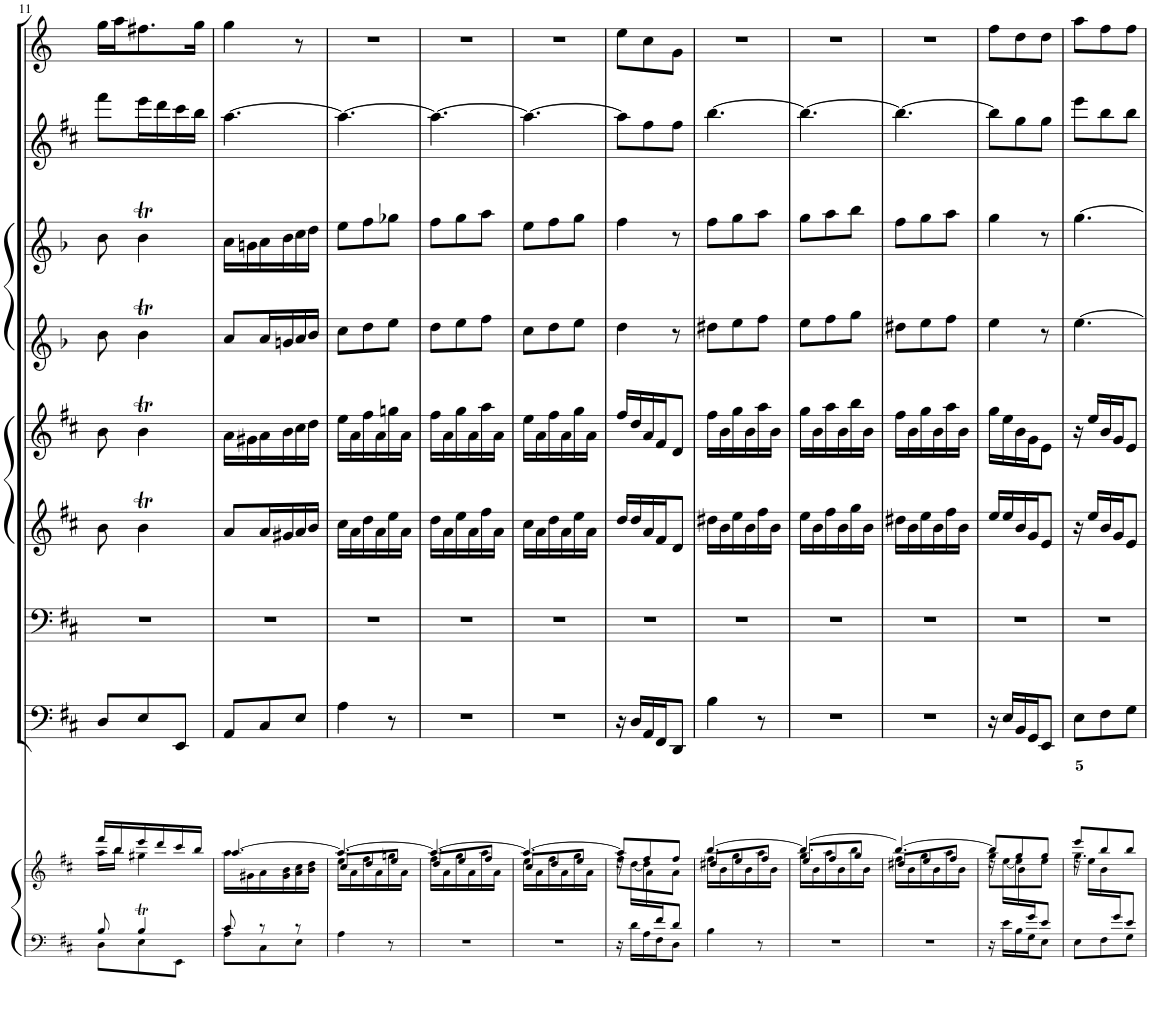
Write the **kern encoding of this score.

**kern	**kern	**kern	**kern	**kern	**kern	**kern	**kern	**kern	**kern
*part9	*part9	*part8	*part7	*part6	*part5	*part4	*part3	*part2	*part1
*staff10	*staff9	*staff8	*staff7	*staff6	*staff5	*staff4	*staff3	*staff2	*staff1
*I"Piano reduction	*	*I"Continuo	*I"Basso	*I"Violino II	*I"Violino I	*I"Oboe d'amore II	*I"Oboe d'amore I	*I"Flauto traverso	*I"Tromba
*I'Pno	*	*	*	*I'Vln	*I'Vln	*	*	*I'Fl	*
!!LO:PB:g=z
*clefF4	*clefG2	*clefF4	*clefF4	*clefG2	*clefG2	*clefG1	*clefG1	*clefG2	*clefG2
*	*	*	*	*	*	*Trd4c7	*Trd4c7	*	*Trd-1c-2
*k[f#c#]	*k[f#c#]	*k[f#c#]	*k[f#c#]	*k[f#c#]	*k[f#c#]	*k[b-]	*k[b-]	*k[f#c#]	*k[]
*M3/8	*M3/8	*M3/8	*M3/8	*M3/8	*M3/8	*M3/8	*M3/8	*M3/8	*M3/8
=11	=11	=11	=11	=11	=11	=11	=11	=11	=11
*^	*^	*	*	*	*	*	*	*	*
8B/	8D\L	16fff#/LL	16aa\LL	8D/L	4.r	8b\	8b\	8dd\	8dd\	8fff#\L	16gg\LL
.	.	16bb/	16bb\JJ	.	.	.	.	.	.	.	16aa\J
4BT/	8E\	16eee/	4gg#X\	8E/	.	4bT\	4bT\	4ddT\	4ddT\	16eee\L	8.ff#X\
.	.	16ddd/	.	.	.	.	.	.	.	16ddd\	.
.	8EE\J	16ccc#/	.	8EE/J	.	.	.	.	.	16ccc#\	.
.	.	16bb/JJ	.	.	.	.	.	.	.	16bb\JJ	16gg\Jk
=12	=12	=12	=12	=12	=12	=12	=12	=12	=12	=12	=12
8c#/	8A\L	[4.aa/	16aa\LL	8AA/L	4.r	8a/L	16a\LL	8cc/L	16cc\LL	[4.aa\	4gg\
.	.	.	16g#X\	.	.	.	16g#X\	.	16bn\	.	.
8r	8C#\	.	16a\	8C#/	.	16a/L	16a\	16cc/L	16cc\	.	.
.	.	.	16g#\ 16b\	.	.	16g#X/	16b\	16bn/	16dd\	.	.
8r	8E\J	.	16a\ 16cc#\	8E/J	.	16a/	16cc#\	16cc/	16ee\	.	8r
.	.	.	16b\ 16dd\JJ	.	.	16b/JJ	16dd\JJ	16dd/JJ	16ff\JJ	.	.
*v	*v	*	*	*	*	*	*	*	*	*	*
=13	=13	=13	=13	=13	=13	=13	=13	=13	=13	=13
*	*	*^	*	*	*	*	*	*	*	*
4A\	4.aa/_	16ee\LL	8cc#/L	4A\	4.r	16cc#\LL	16ee\LL	8ee\L	8gg\L	4.aa\_	4.r
.	.	16a\	.	.	.	16a\	16a\	.	.	.	.
.	.	16ff#\	8dd/	.	.	16dd\	16ff#\	8ff\	8aa\	.	.
.	.	16a\	.	.	.	16a\	16a\	.	.	.	.
8r	.	16ggn\	8ee/J	8r	.	16ee\	16ggn\	8gg\J	8bb-X\J	.	.
.	.	16a\JJ	.	.	.	16a\JJ	16a\JJ	.	.	.	.
=14	=14	=14	=14	=14	=14	=14	=14	=14	=14	=14	=14
4.r	4.aa/_	16ff#\LL	8dd/L	4.r	4.r	16dd\LL	16ff#\LL	8ff\L	8aa\L	4.aa\_	4.r
.	.	16a\	.	.	.	16a\	16a\	.	.	.	.
.	.	16gg\	8ee/	.	.	16ee\	16gg\	8gg\	8bb-\	.	.
.	.	16a\	.	.	.	16a\	16a\	.	.	.	.
.	.	16aa\	8ff#/J	.	.	16ff#\	16aa\	8aa\J	8ccc\J	.	.
.	.	16a\JJ	.	.	.	16a\JJ	16a\JJ	.	.	.	.
=15	=15	=15	=15	=15	=15	=15	=15	=15	=15	=15	=15
4.r	4.aa/_	16ee\LL	8cc#/L	4.r	4.r	16cc#\LL	16ee\LL	8ee\L	8gg\L	4.aa\_	4.r
.	.	16a\	.	.	.	16a\	16a\	.	.	.	.
.	.	16ff#\	8dd/	.	.	16dd\	16ff#\	8ff\	8aa\	.	.
.	.	16a\	.	.	.	16a\	16a\	.	.	.	.
.	.	16gg\	8ee/J	.	.	16ee\	16gg\	8gg\J	8bb-\J	.	.
.	.	16a\JJ	.	.	.	16a\JJ	16a\JJ	.	.	.	.
=16	=16	=16	=16	=16	=16	=16	=16	=16	=16	=16	=16
*^	*	*	*	*	*	*	*	*	*	*	*
8.ryy	16r	8aa/L]	8ff#\L	16r	16r	4.r	16dd/LL	16ff#/LL	4ff\	4aa\	8aa\L]	8ee\L
.	16d\LL	.	.	[16dd\LL	16D/LL	.	16dd/	16dd/	.	.	.	.
.	16A\	8ff#/	8dd\]	16a\	16AA/	.	16a/	16a/	.	.	8ff#\	8cc\
16f#/J	16F#\J	.	.	8.ryy	16FF#/J	.	16f#/J	16f#/J	.	.	.	.
8d/J	8D\J	8ff#/J	8a\J	.	8DD/J	.	8d/J	8d/J	8r	8r	8ff#\J	8g\J
*v	*v	*	*	*	*	*	*	*	*	*	*	*
=17	=17	=17	=17	=17	=17	=17	=17	=17	=17	=17	=17
4B\	[4.bb/	16ff#\LL	8dd#X/L	4B\	4.r	16dd#X\LL	16ff#\LL	8ff#X\L	8aa\L	[4.bb\	4.r
.	.	16b\	.	.	.	16b\	16b\	.	.	.	.
.	.	16gg\	8ee/	.	.	16ee\	16gg\	8gg\	8bb-\	.	.
.	.	16b\	.	.	.	16b\	16b\	.	.	.	.
8r	.	16aa\	8ff#/J	8r	.	16ff#\	16aa\	8aa\J	8ccc\J	.	.
.	.	16b\JJ	.	.	.	16b\JJ	16b\JJ	.	.	.	.
=18	=18	=18	=18	=18	=18	=18	=18	=18	=18	=18	=18
4.r	4.bb/_	16gg\LL	8ee/L	4.r	4.r	16ee\LL	16gg\LL	8gg\L	8bb-\L	4.bb\_	4.r
.	.	16b\	.	.	.	16b\	16b\	.	.	.	.
.	.	16aa\	8ff#/	.	.	16ff#\	16aa\	8aa\	8ccc\	.	.
.	.	16b\	.	.	.	16b\	16b\	.	.	.	.
.	.	16bb\	8gg/J	.	.	16gg\	16bb\	8bb-\J	8ddd\J	.	.
.	.	16b\JJ	.	.	.	16b\JJ	16b\JJ	.	.	.	.
=19	=19	=19	=19	=19	=19	=19	=19	=19	=19	=19	=19
4.r	4.bb/_	16ff#\LL	8dd#X/L	4.r	4.r	16dd#X\LL	16ff#\LL	8ff#X\L	8aa\L	4.bb\_	4.r
.	.	16b\	.	.	.	16b\	16b\	.	.	.	.
.	.	16gg\	8ee/	.	.	16ee\	16gg\	8gg\	8bb-\	.	.
.	.	16b\	.	.	.	16b\	16b\	.	.	.	.
.	.	16aa\	8ff#/J	.	.	16ff#\	16aa\	8aa\J	8ccc\J	.	.
.	.	16b\JJ	.	.	.	16b\JJ	16b\JJ	.	.	.	.
=20	=20	=20	=20	=20	=20	=20	=20	=20	=20	=20	=20
*^	*	*	*	*	*	*	*	*	*	*	*
8.ryy	16r	8bb/L]	8gg\L	16r	16r	4.r	16ee/LL	16gg\LL	4gg\	4bb-\	8bb\L]	8ff\L
.	16e\LL	.	.	[16ee\LL	16E/LL	.	16ee/	16ee\	.	.	.	.
.	16B\	8gg/	8ee\]	16b\	16BB/	.	16b/	16b\	.	.	8gg\	8dd\
16g/J	16G\J	.	.	8.ryy	16GG/J	.	16g/J	16g\J	.	.	.	.
8e/J	8E\J	8gg/J	8ee\J	.	8EE/J	.	8e/J	8e\J	8r	8r	8gg\J	8dd\J
=21	=21	=21	=21	=21	=21	=21	=21	=21	=21	=21	=21	=21
16r	8E\L	8eee/L	4.gg\	16ryy	8E\L	4.r	16r	16r	[4.gg\	[4.bb-\	8eee\L	8aa\L
8ryy	.	.	.	16ee\LL	.	.	16ee/LL	16ee/LL	.	.	.	.
.	8F#\	8bb/	.	16b\	8F#\	.	16b/	16b/	.	.	8bb\	8ff\
16g/J	.	.	.	8.ryy	.	.	16g/J	16g/J	.	.	.	.
8e/J	8G\J	8bb/J	.	.	8G\J	.	8e/J	8e/J	.	.	8bb\J	8ff\J
*v	*v	*	*	*	*	*	*	*	*	*	*	*
*	*v	*v	*v	*	*	*	*	*	*	*	*
=	=	=	=	=	=	=	=	=	=
*-	*-	*-	*-	*-	*-	*-	*-	*-	*-
